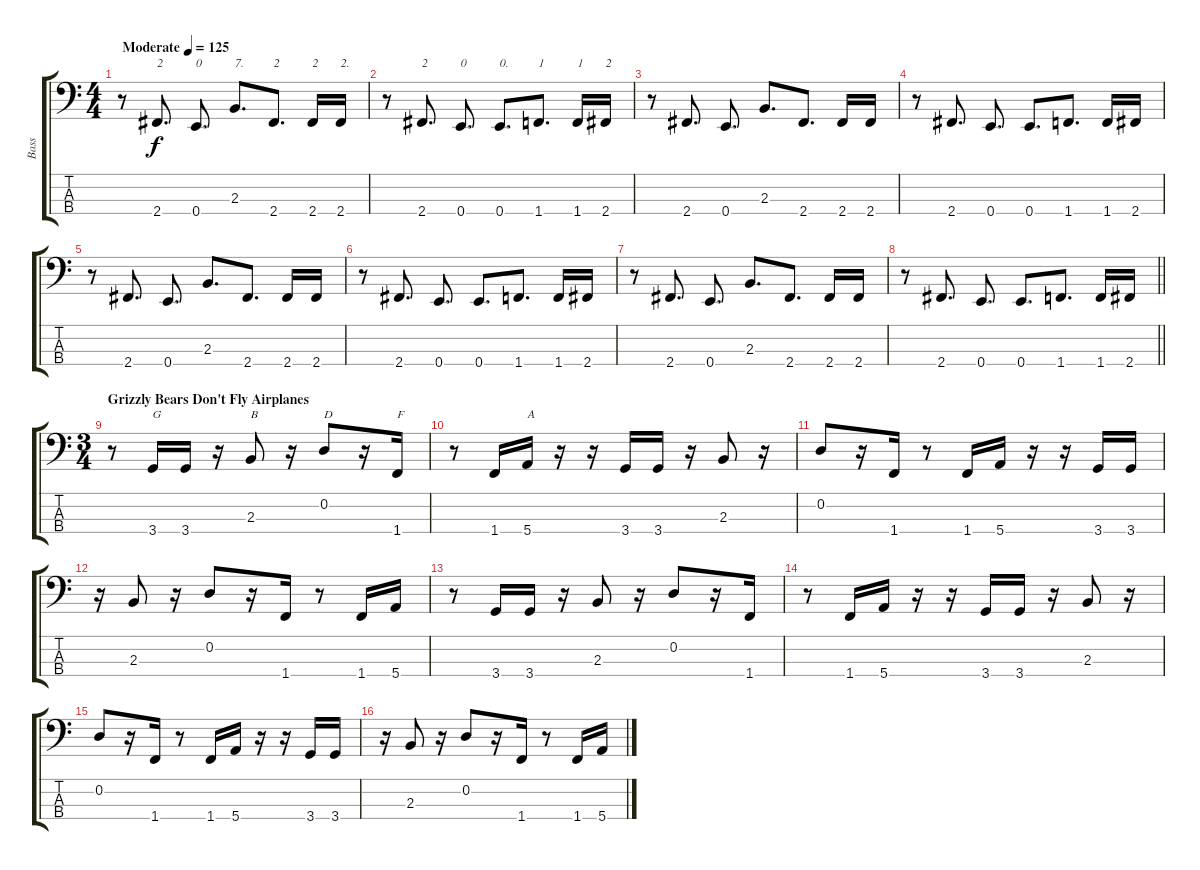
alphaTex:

\track ("Bass" "Bass") {instrument electricbassfinger}
\staff {score tabs}
\tuning (G2 D2 A1 E1) {hide}
\ts (4 4)
\section ("" "")
\tempo (125 "Moderate")
\clef f4
\ks c
r.8{dy f instrument electricbassfinger} 2.4.8{d txt "2"} 0.4.8{d txt "0"} 2.3.8{d txt "7."} 2.4.8{d txt "2"} 2.4.16{txt "2"} 2.4.16{txt "2."} |
r.8 2.4.8{d txt "2"} 0.4.8{d txt "0"} 0.4.8{d txt "0."} 1.4.8{d txt "1"} 1.4.16{txt "1"} 2.4.16{txt "2"} |
r.8 2.4.8{d} 0.4.8{d} 2.3.8{d} 2.4.8{d} 2.4.16 2.4.16 |
r.8 2.4.8{d} 0.4.8{d} 0.4.8{d} 1.4.8{d} 1.4.16 2.4.16 |
r.8 2.4.8{d} 0.4.8{d} 2.3.8{d} 2.4.8{d} 2.4.16 2.4.16 |
r.8 2.4.8{d} 0.4.8{d} 0.4.8{d} 1.4.8{d} 1.4.16 2.4.16 |
r.8 2.4.8{d} 0.4.8{d} 2.3.8{d} 2.4.8{d} 2.4.16 2.4.16 |
\barLineRight lightlight
r.8 2.4.8{d} 0.4.8{d} 0.4.8{d} 1.4.8{d} 1.4.16 2.4.16 |
\ts (3 4)
\section ("" "Grizzly Bears Don't Fly Airplanes")
r.8 3.4.16{txt "G"} 3.4.16 r.16 2.3.8{txt "B"} r.16 0.2.8{txt "D"} r.16 1.4.16{txt "F"} |
r.8 1.4.16 5.4.16{txt "A"} r.16 r.16 3.4.16 3.4.16 r.16 2.3.8 r.16 |
0.2.8 r.16 1.4.16 r.8 1.4.16 5.4.16 r.16 r.16 3.4.16 3.4.16 |
r.16 2.3.8 r.16 0.2.8 r.16 1.4.16 r.8 1.4.16 5.4.16 |
r.8 3.4.16 3.4.16 r.16 2.3.8 r.16 0.2.8 r.16 1.4.16 |
r.8 1.4.16 5.4.16 r.16 r.16 3.4.16 3.4.16 r.16 2.3.8 r.16 |
0.2.8 r.16 1.4.16 r.8 1.4.16 5.4.16 r.16 r.16 3.4.16 3.4.16 |
r.16 2.3.8 r.16 0.2.8 r.16 1.4.16 r.8 1.4.16 5.4.16
